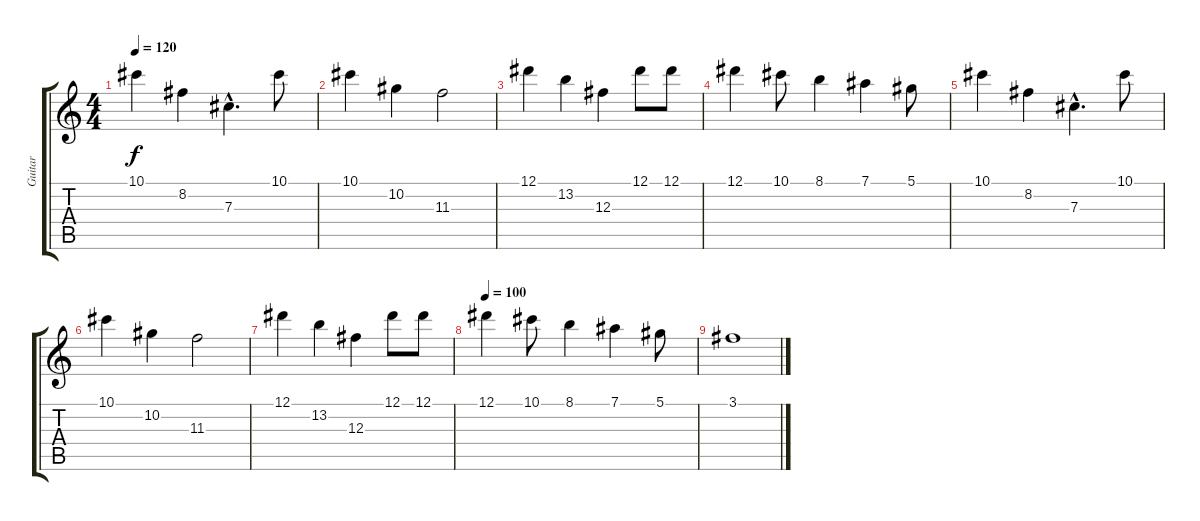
\track ("Guitar" "Guitar") {instrument overdrivenguitar}
\staff {score tabs}
\tuning (Eb4 Bb3 Gb3 Db3 Ab2 Eb2) {hide}
\ts (4 4)
\tempo 120
\clef g2
\ks c
10.1.4{dy f} 8.2.4 7.3{hac}.4{d} 10.1.8 |
10.1.4 10.2.4 11.3.2 |
12.1.4 13.2.4 12.3.4 12.1.8 12.1.8 |
12.1.4 10.1.8 8.1.4 7.1.4 5.1.8 |
10.1.4 8.2.4 7.3{hac}.4{d} 10.1.8 |
10.1.4 10.2.4 11.3.2 |
12.1.4 13.2.4 12.3.4 12.1.8 12.1.8 |
\tempo 100
12.1.4 10.1.8 8.1.4 7.1.4 5.1.8 |
3.1.1
